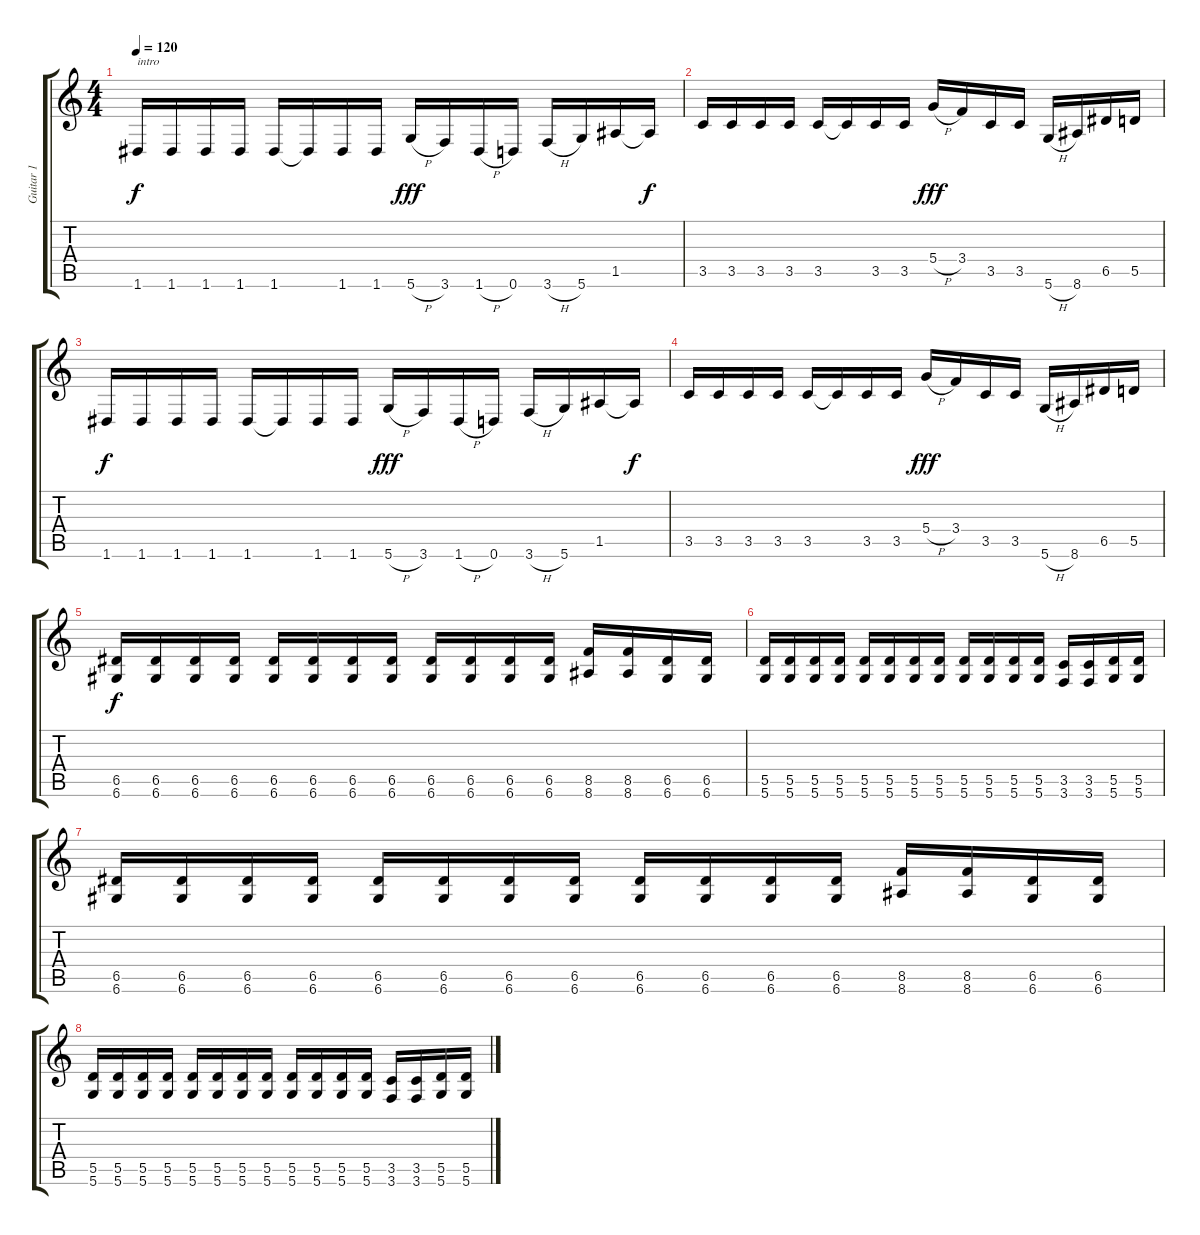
\track ("Guitar 1" "Guitar 1") {instrument distortionguitar}
\staff {score tabs}
\tuning (E4 B3 G3 D3 A2 D2) {hide}
\ts (4 4)
\tempo 120
\clef g2
\ks c
1.6.16{txt "intro" dy f} 1.6.16 1.6.16 1.6.16 1.6.16 1.6{t}.16 1.6.16 1.6.16 5.6{h}.16{dy fff} 3.6.16 1.6{h}.16 0.6.16 3.6{h}.16 5.6.16 1.5.16 1.5{t}.16{dy f} |
3.5.16 3.5.16 3.5.16 3.5.16 3.5.16 3.5{t}.16 3.5.16 3.5.16 5.4{h}.16{dy fff} 3.4.16 3.5.16 3.5.16 5.6{h}.16 8.6.16 6.5.16 5.5.16 |
1.6.16{dy f} 1.6.16 1.6.16 1.6.16 1.6.16 1.6{t}.16 1.6.16 1.6.16 5.6{h}.16{dy fff} 3.6.16 1.6{h}.16 0.6.16 3.6{h}.16 5.6.16 1.5.16 1.5{t}.16{dy f} |
3.5.16 3.5.16 3.5.16 3.5.16 3.5.16 3.5{t}.16 3.5.16 3.5.16 5.4{h}.16{dy fff} 3.4.16 3.5.16 3.5.16 5.6{h}.16 8.6.16 6.5.16 5.5.16 |
(6.5 6.6).16{dy f} (6.5 6.6).16 (6.5 6.6).16 (6.5 6.6).16 (6.5 6.6).16 (6.5 6.6).16 (6.5 6.6).16 (6.5 6.6).16 (6.5 6.6).16 (6.5 6.6).16 (6.5 6.6).16 (6.5 6.6).16 (8.5 8.6).16 (8.5 8.6).16 (6.5 6.6).16 (6.5 6.6).16 |
(5.5 5.6).16 (5.5 5.6).16 (5.5 5.6).16 (5.5 5.6).16 (5.5 5.6).16 (5.5 5.6).16 (5.5 5.6).16 (5.5 5.6).16 (5.5 5.6).16 (5.5 5.6).16 (5.5 5.6).16 (5.5 5.6).16 (3.5 3.6).16 (3.5 3.6).16 (5.5 5.6).16 (5.5 5.6).16 |
(6.5 6.6).16 (6.5 6.6).16 (6.5 6.6).16 (6.5 6.6).16 (6.5 6.6).16 (6.5 6.6).16 (6.5 6.6).16 (6.5 6.6).16 (6.5 6.6).16 (6.5 6.6).16 (6.5 6.6).16 (6.5 6.6).16 (8.5 8.6).16 (8.5 8.6).16 (6.5 6.6).16 (6.5 6.6).16 |
(5.5 5.6).16 (5.5 5.6).16 (5.5 5.6).16 (5.5 5.6).16 (5.5 5.6).16 (5.5 5.6).16 (5.5 5.6).16 (5.5 5.6).16 (5.5 5.6).16 (5.5 5.6).16 (5.5 5.6).16 (5.5 5.6).16 (3.5 3.6).16 (3.5 3.6).16 (5.5 5.6).16 (5.5 5.6).16
